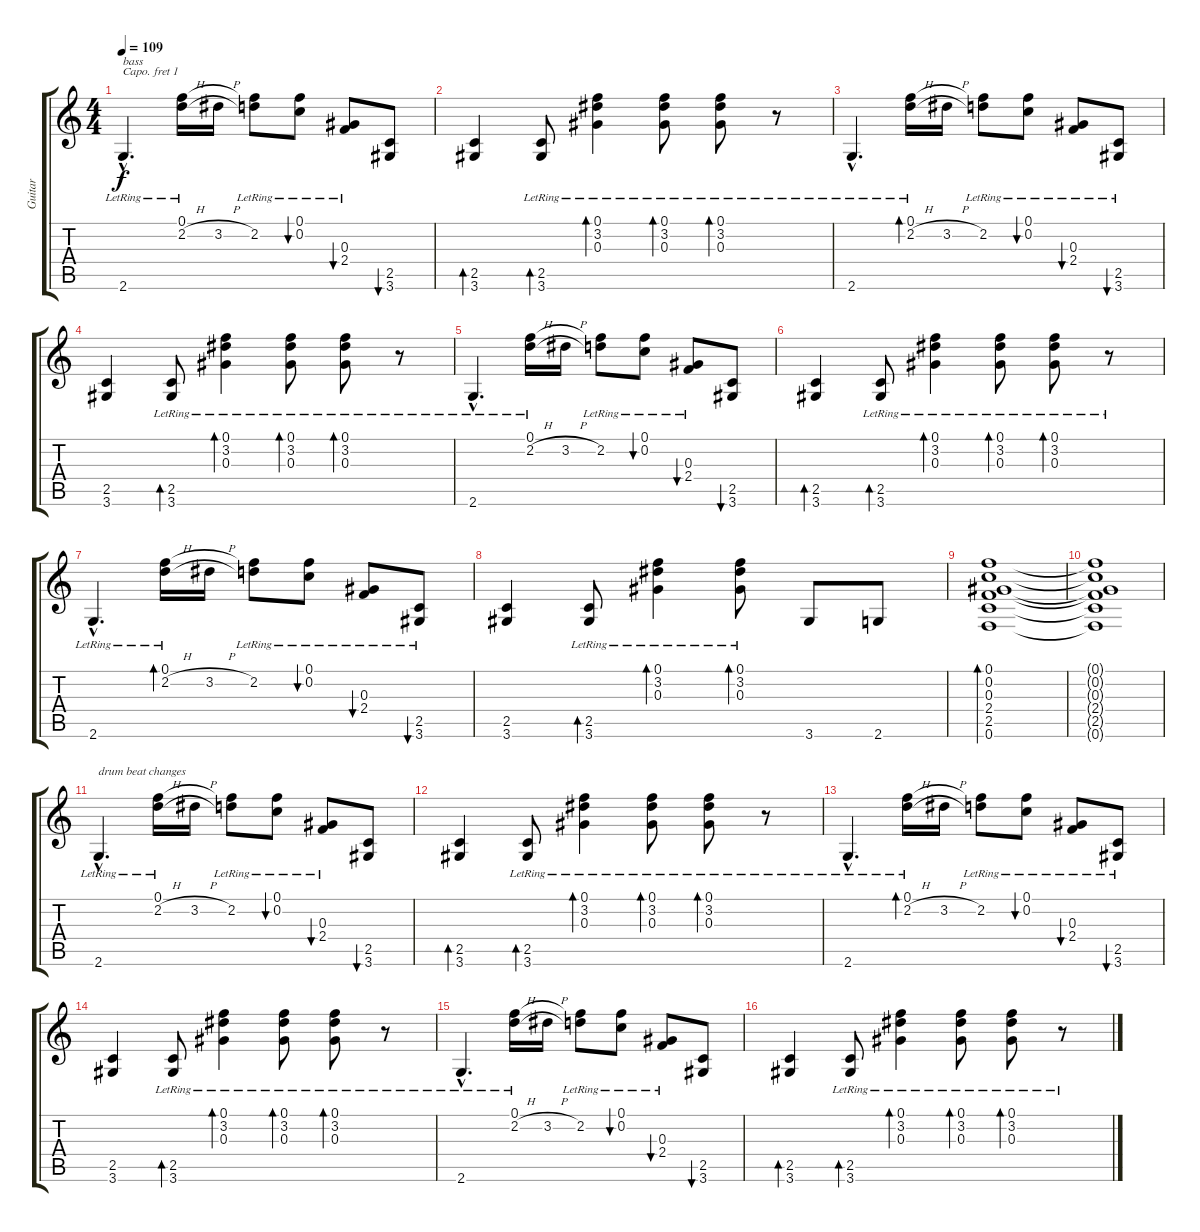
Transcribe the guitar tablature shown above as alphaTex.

\track ("Guitar" "Guitar") {instrument acousticguitarsteel}
\staff {score tabs}
\capo 1
\tuning (E4 B3 G3 D3 A2 E2) {hide}
\ts (4 4)
\tempo 109
\clef g2
\ks c
2.6{hac lr}.4{d txt "bass" dy f} (0.1{lr} 2.2{h}).16 3.2{h}.16 (0.1{t} 2.2{lr}).8 (0.1{lr} 0.2{lr}).8{bu 60} (0.3{lr} 2.4{lr}).8{bu 60} (2.5 3.6).8{bu 60} |
(2.5 3.6).4{bd 60} (2.5{lr} 3.6{lr}).8{bd 60} (0.1{lr} 3.2{lr} 0.3{lr}).4{bd 60} (0.1{lr} 3.2{lr} 0.3{lr}).8{bd 60} (0.1{lr} 3.2{lr} 0.3{lr}).8{bd 60} r.8 |
2.6{hac lr}.4{d} (0.1{lr} 2.2{h}).16{bd 60} 3.2{h}.16 (0.1{t} 2.2{lr}).8 (0.1{lr} 0.2{lr}).8{bu 60} (0.3{lr} 2.4{lr}).8{bu 60} (2.5{lr} 3.6{lr}).8{bu 60} |
(2.5 3.6).4 (2.5{lr} 3.6{lr}).8{bd 60} (0.1{lr} 3.2{lr} 0.3{lr}).4{bd 60} (0.1{lr} 3.2{lr} 0.3{lr}).8{bd 60} (0.1{lr} 3.2{lr} 0.3{lr}).8{bd 60} r.8 |
2.6{hac lr}.4{d} (0.1{lr} 2.2{h}).16 3.2{h}.16 (0.1{t} 2.2{lr}).8 (0.1{lr} 0.2{lr}).8{bu 60} (0.3{lr} 2.4{lr}).8{bu 60} (2.5 3.6).8{bu 60} |
(2.5 3.6).4{bd 60} (2.5{lr} 3.6{lr}).8{bd 60} (0.1{lr} 3.2{lr} 0.3{lr}).4{bd 60} (0.1{lr} 3.2{lr} 0.3{lr}).8{bd 60} (0.1{lr} 3.2{lr} 0.3{lr}).8{bd 60} r.8 |
2.6{hac lr}.4{d} (0.1{lr} 2.2{h}).16{bd 60} 3.2{h}.16 (0.1{t} 2.2{lr}).8 (0.1{lr} 0.2{lr}).8{bu 60} (0.3{lr} 2.4{lr}).8{bu 60} (2.5{lr} 3.6{lr}).8{bu 60} |
(2.5 3.6).4 (2.5{lr} 3.6{lr}).8{bd 60} (0.1{lr} 3.2{lr} 0.3{lr}).4{bd 60} (0.1{lr} 3.2{lr} 0.3{lr}).8{bd 60} 3.6.8 2.6.8 |
(0.1 0.2 0.3 2.4 2.5 0.6).1{bd 240} |
(0.1{t} 0.2{t} 0.3{t} 2.4{t} 2.5{t} 0.6{t}).1 |
2.6{hac lr}.4{d txt "drum beat changes"} (0.1{lr} 2.2{h}).16 3.2{h}.16 (0.1{t} 2.2{lr}).8 (0.1{lr} 0.2{lr}).8{bu 60} (0.3{lr} 2.4{lr}).8{bu 60} (2.5 3.6).8{bu 60} |
(2.5 3.6).4{bd 60} (2.5{lr} 3.6{lr}).8{bd 60} (0.1{lr} 3.2{lr} 0.3{lr}).4{bd 60} (0.1{lr} 3.2{lr} 0.3{lr}).8{bd 60} (0.1{lr} 3.2{lr} 0.3{lr}).8{bd 60} r.8 |
2.6{hac lr}.4{d} (0.1{lr} 2.2{h}).16{bd 60} 3.2{h}.16 (0.1{t} 2.2{lr}).8 (0.1{lr} 0.2{lr}).8{bu 60} (0.3{lr} 2.4{lr}).8{bu 60} (2.5{lr} 3.6{lr}).8{bu 60} |
(2.5 3.6).4 (2.5{lr} 3.6{lr}).8{bd 60} (0.1{lr} 3.2{lr} 0.3{lr}).4{bd 60} (0.1{lr} 3.2{lr} 0.3{lr}).8{bd 60} (0.1{lr} 3.2{lr} 0.3{lr}).8{bd 60} r.8 |
2.6{hac lr}.4{d} (0.1{lr} 2.2{h}).16 3.2{h}.16 (0.1{t} 2.2{lr}).8 (0.1{lr} 0.2{lr}).8{bu 60} (0.3{lr} 2.4{lr}).8{bu 60} (2.5 3.6).8{bu 60} |
(2.5 3.6).4{bd 60} (2.5{lr} 3.6{lr}).8{bd 60} (0.1{lr} 3.2{lr} 0.3{lr}).4{bd 60} (0.1{lr} 3.2{lr} 0.3{lr}).8{bd 60} (0.1{lr} 3.2{lr} 0.3{lr}).8{bd 60} r.8
